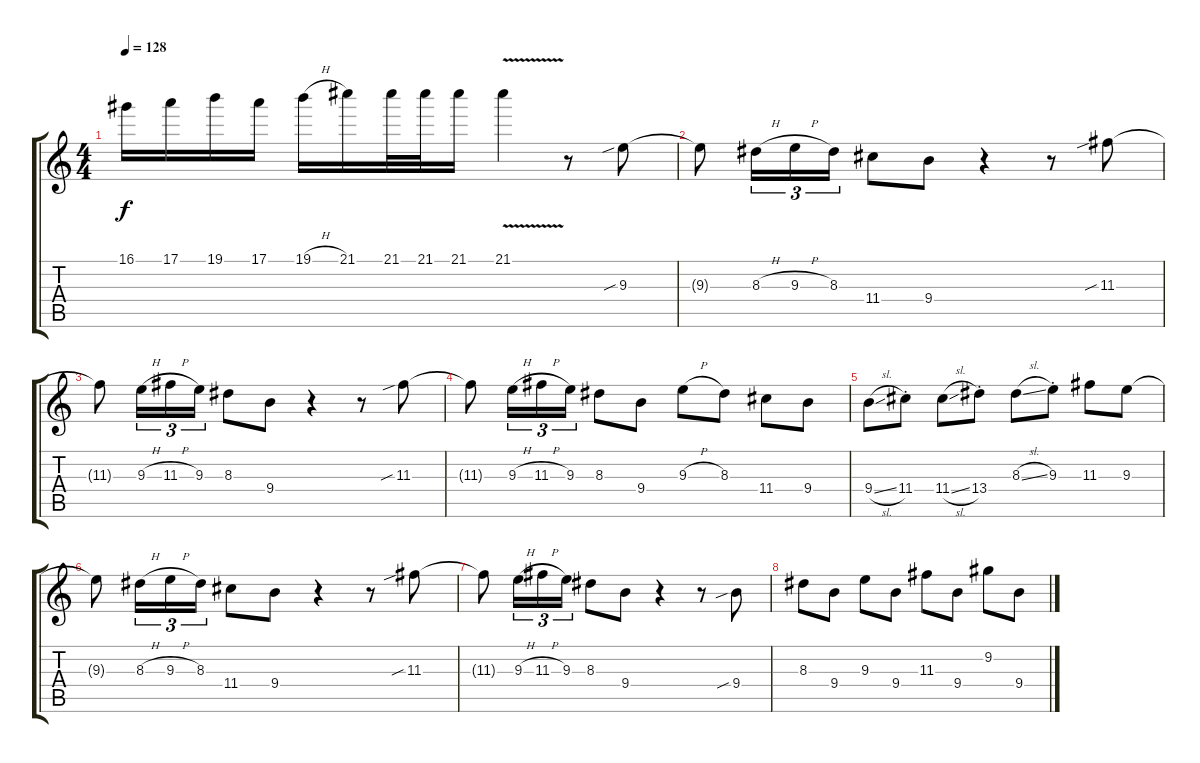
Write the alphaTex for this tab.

\track "" {instrument distortionguitar}
\staff {score tabs}
\tuning (E4 B3 G3 D3 A2 E2) {hide}
\ts (4 4)
\tempo 128
\clef g2
\ks c
16.1.16{dy f} 17.1.16 19.1.16 17.1.16 19.1{h}.16 21.1.16 21.1.32 21.1.32 21.1.16 21.1{v}.4 r.8 9.3{sib}.8 |
9.3{t}.8 8.3{h}.16{tu (3 2)} 9.3{h}.16{tu (3 2)} 8.3.16{tu (3 2)} 11.4.8 9.4.8 r.4 r.8 11.3{sib}.8 |
11.3{t}.8 9.3{h}.16{tu (3 2)} 11.3{h}.16{tu (3 2)} 9.3.16{tu (3 2)} 8.3.8 9.4.8 r.4 r.8 11.3{sib}.8 |
11.3{t}.8 9.3{h}.16{tu (3 2)} 11.3{h}.16{tu (3 2)} 9.3.16{tu (3 2)} 8.3.8 9.4.8 9.3{h}.8 8.3.8 11.4.8 9.4.8 |
9.4{sl}.8 11.4{st}.8 11.4{sl}.8 13.4{st}.8 8.3{sl}.8 9.3{st}.8 11.3.8 9.3.8 |
9.3{t}.8 8.3{h}.16{tu (3 2)} 9.3{h}.16{tu (3 2)} 8.3.16{tu (3 2)} 11.4.8 9.4.8 r.4 r.8 11.3{sib}.8 |
11.3{t}.8 9.3{h}.16{tu (3 2)} 11.3{h}.16{tu (3 2)} 9.3.16{tu (3 2)} 8.3.8 9.4.8 r.4 r.8 9.4{sib}.8 |
8.3.8 9.4.8 9.3.8 9.4.8 11.3.8 9.4.8 9.2.8 9.4.8
